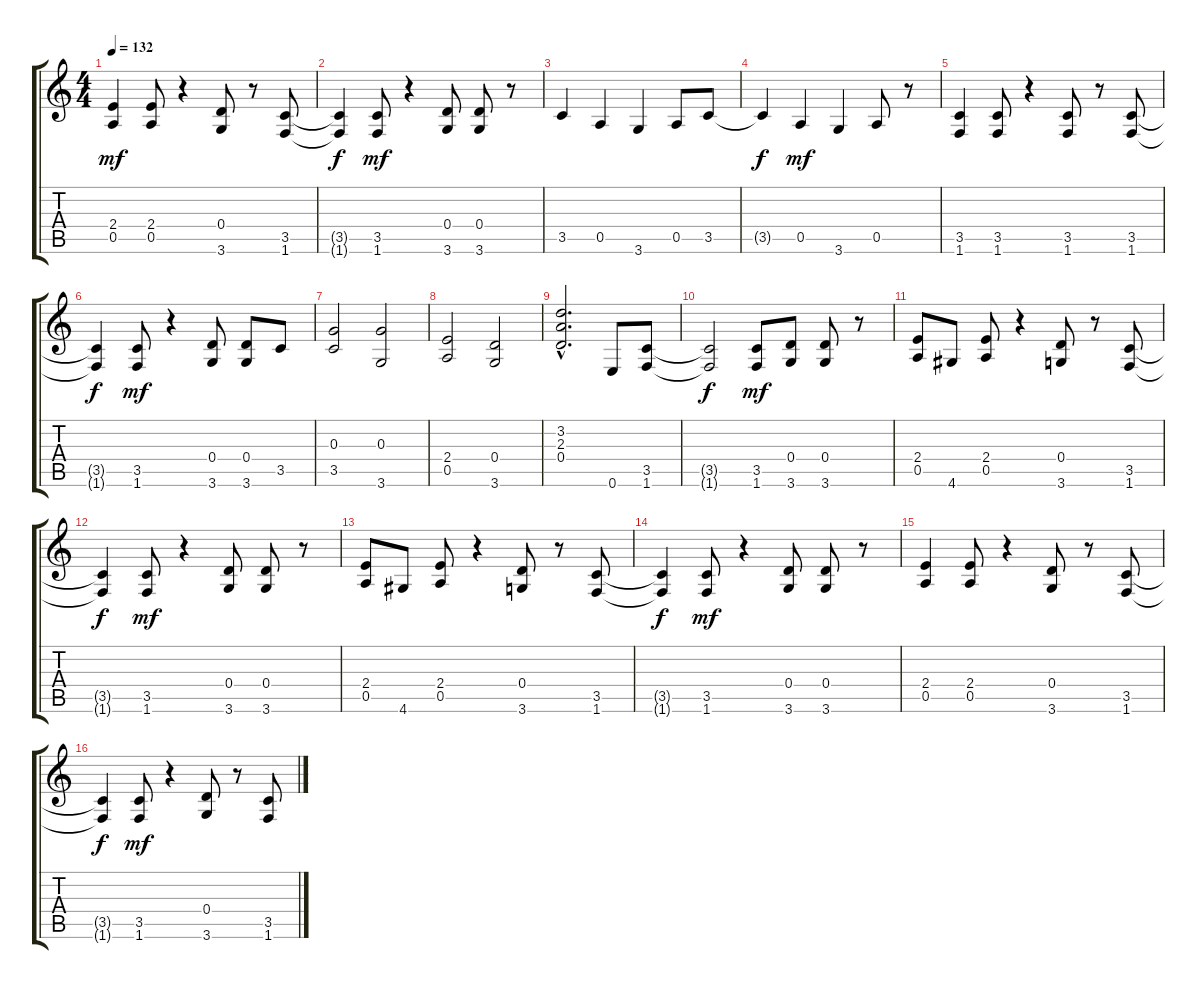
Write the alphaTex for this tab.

\track "" {instrument distortionguitar}
\staff {score tabs}
\tuning (E4 B3 G3 D3 A2 E2) {hide}
\ts (4 4)
\tempo 132
\clef g2
\ks c
(2.4 0.5).4{dy mf} (2.4 0.5).8 r.4 (0.4 3.6).8 r.8 (3.5 1.6).8 |
(3.5{t} 1.6{t}).4{dy f} (3.5 1.6).8{dy mf} r.4 (0.4 3.6).8 (0.4 3.6).8 r.8 |
3.5.4 0.5.4 3.6.4 0.5.8 3.5.8 |
3.5{t}.4{dy f} 0.5.4{dy mf} 3.6.4 0.5.8 r.8 |
(3.5 1.6).4 (3.5 1.6).8 r.4 (3.5 1.6).8 r.8 (3.5 1.6).8 |
(3.5{t} 1.6{t}).4{dy f} (3.5 1.6).8{dy mf} r.4 (0.4 3.6).8 (0.4 3.6).8 3.5.8 |
(0.3 3.5).2 (0.3 3.6).2 |
(2.4 0.5).2 (0.4 3.6).2 |
(3.2{hac} 2.3{hac} 0.4{hac}).2{d} 0.6.8 (3.5 1.6).8 |
(3.5{t} 1.6{t}).2{dy f} (3.5 1.6).8{dy mf} (0.4 3.6).8 (0.4 3.6).8 r.8 |
(2.4 0.5).8 4.6.8 (2.4 0.5).8 r.4 (0.4 3.6).8 r.8 (3.5 1.6).8 |
(3.5{t} 1.6{t}).4{dy f} (3.5 1.6).8{dy mf} r.4 (0.4 3.6).8 (0.4 3.6).8 r.8 |
(2.4 0.5).8 4.6.8 (2.4 0.5).8 r.4 (0.4 3.6).8 r.8 (3.5 1.6).8 |
(3.5{t} 1.6{t}).4{dy f} (3.5 1.6).8{dy mf} r.4 (0.4 3.6).8 (0.4 3.6).8 r.8 |
(2.4 0.5).4 (2.4 0.5).8 r.4 (0.4 3.6).8 r.8 (3.5 1.6).8 |
(3.5{t} 1.6{t}).4{dy f} (3.5 1.6).8{dy mf} r.4 (0.4 3.6).8 r.8 (3.5 1.6).8
